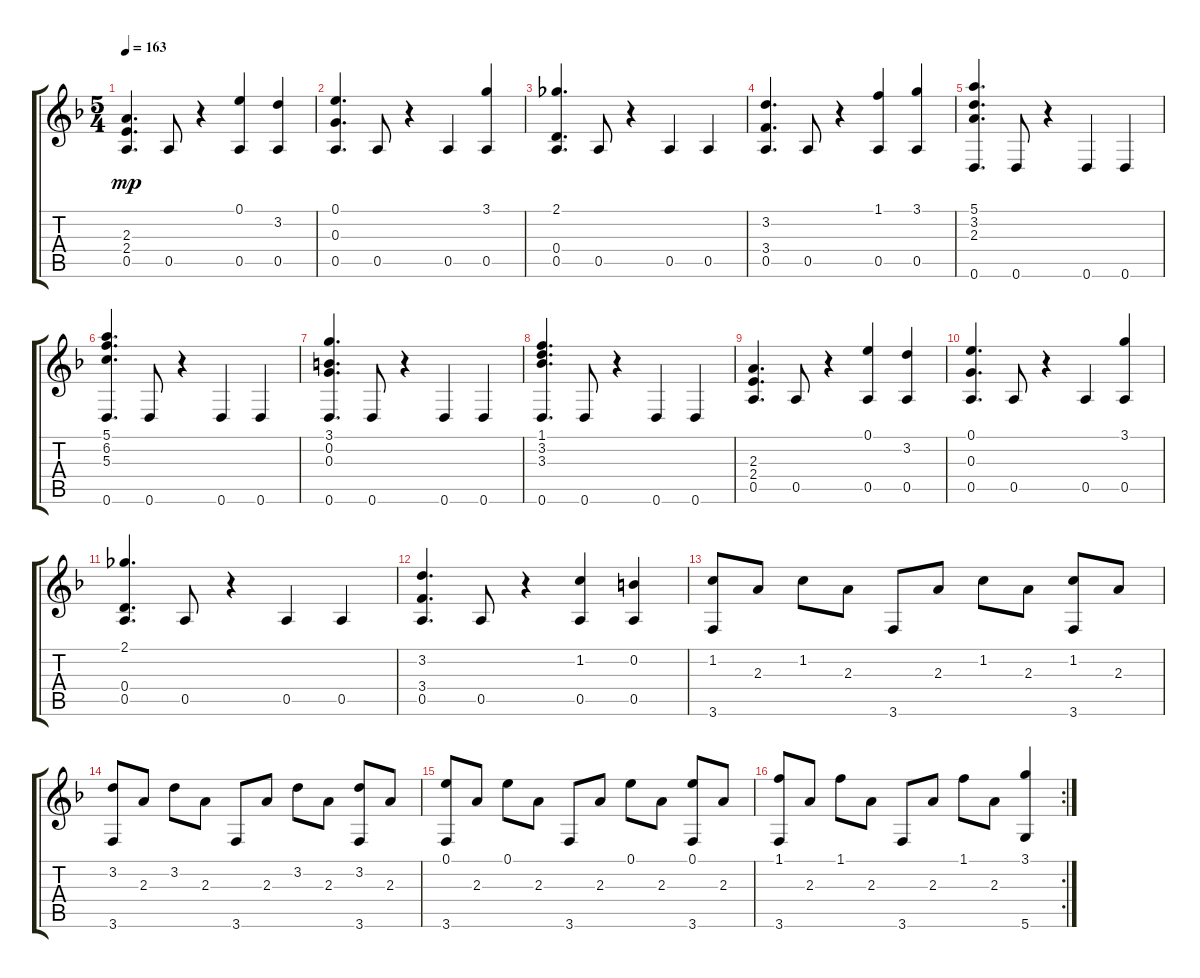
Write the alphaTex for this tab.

\track "" {instrument acousticguitarsteel}
\staff {score tabs}
\tuning (E4 B3 G3 D3 A2 D2) {hide}
\ts (5 4)
\tempo 163
\clef g2
\ks f
(2.3 2.4 0.5).4{d dy mp} 0.5.8 r.4 (0.1 0.5).4 (3.2 0.5).4 |
(0.1 0.3 0.5).4{d} 0.5.8 r.4 0.5.4 (3.1 0.5).4 |
(2.1 0.4 0.5).4{d} 0.5.8 r.4 0.5.4 0.5.4 |
(3.2 3.4 0.5).4{d} 0.5.8 r.4 (1.1 0.5).4 (3.1 0.5).4 |
(5.1 3.2 2.3 0.6).4{d} 0.6.8 r.4 0.6.4 0.6.4 |
(5.1 6.2 5.3 0.6).4{d} 0.6.8 r.4 0.6.4 0.6.4 |
(3.1 0.2 0.3 0.6).4{d} 0.6.8 r.4 0.6.4 0.6.4 |
(1.1 3.2 3.3 0.6).4{d} 0.6.8 r.4 0.6.4 0.6.4 |
(2.3 2.4 0.5).4{d} 0.5.8 r.4 (0.1 0.5).4 (3.2 0.5).4 |
(0.1 0.3 0.5).4{d} 0.5.8 r.4 0.5.4 (3.1 0.5).4 |
(2.1 0.4 0.5).4{d} 0.5.8 r.4 0.5.4 0.5.4 |
(3.2 3.4 0.5).4{d} 0.5.8 r.4 (1.2 0.5).4 (0.2 0.5).4 |
(1.2 3.6).8 2.3.8 1.2.8 2.3.8 3.6.8 2.3.8 1.2.8 2.3.8 (1.2 3.6).8 2.3.8 |
(3.2 3.6).8 2.3.8 3.2.8 2.3.8 3.6.8 2.3.8 3.2.8 2.3.8 (3.2 3.6).8 2.3.8 |
(0.1 3.6).8 2.3.8 0.1.8 2.3.8 3.6.8 2.3.8 0.1.8 2.3.8 (0.1 3.6).8 2.3.8 |
\rc 2
(1.1 3.6).8 2.3.8 1.1.8 2.3.8 3.6.8 2.3.8 1.1.8 2.3.8 (3.1 5.6).4
